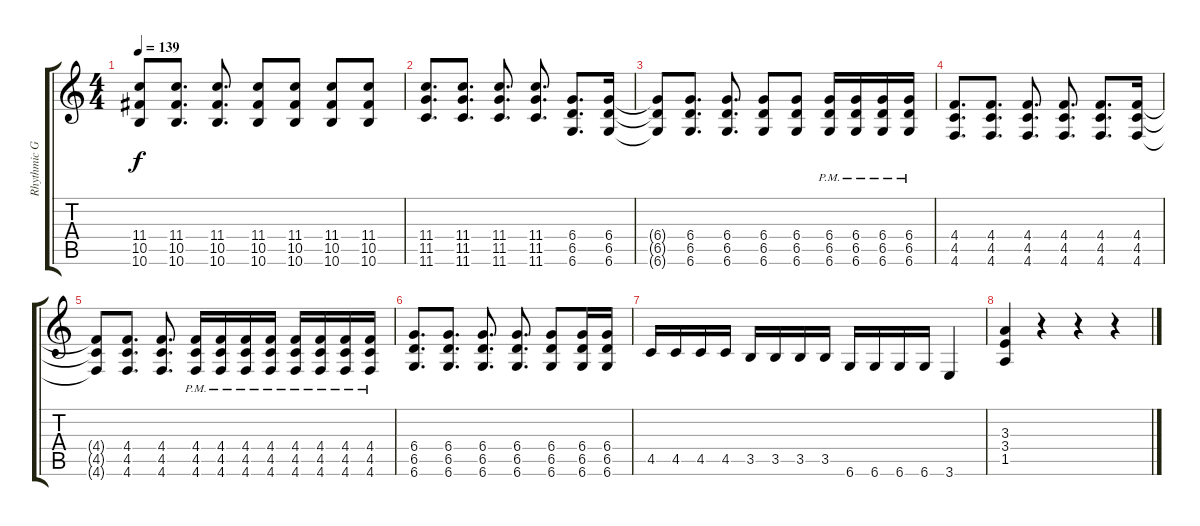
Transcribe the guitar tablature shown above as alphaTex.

\track ("Rhythmic Guitar" "Rhythmic G") {instrument distortionguitar}
\staff {score tabs}
\tuning (Eb4 Bb3 Gb3 Db3 Ab2 Db2) {hide}
\ts (4 4)
\tempo 139
\clef g2
\ks c
(11.4{t} 10.5{t} 10.6{t}).8{dy f} (11.4 10.5 10.6).8{d} (11.4 10.5 10.6).8{d} (11.4 10.5 10.6).8 (11.4 10.5 10.6).8 (11.4 10.5 10.6).8 (11.4 10.5 10.6).8 |
(11.4 11.5 11.6).8{d} (11.4 11.5 11.6).8{d} (11.4 11.5 11.6).8{d} (11.4 11.5 11.6).8{d} (6.4 6.5 6.6).8{d} (6.4 6.5 6.6).16 |
(6.4{t} 6.5{t} 6.6{t}).8 (6.4 6.5 6.6).8{d} (6.4 6.5 6.6).8{d} (6.4 6.5 6.6).8 (6.4 6.5 6.6).8 (6.4{pm} 6.5{pm} 6.6{pm}).16 (6.4{pm} 6.5{pm} 6.6{pm}).16 (6.4{pm} 6.5{pm} 6.6{pm}).16 (6.4{pm} 6.5{pm} 6.6{pm}).16 |
(4.4 4.5 4.6).8{d} (4.4 4.5 4.6).8{d} (4.4 4.5 4.6).8{d} (4.4 4.5 4.6).8{d} (4.4 4.5 4.6).8{d} (4.4 4.5 4.6).16 |
(4.4{t} 4.5{t} 4.6{t}).8 (4.4 4.5 4.6).8{d} (4.4 4.5 4.6).8{d} (4.4{pm} 4.5{pm} 4.6{pm}).16 (4.4{pm} 4.5{pm} 4.6{pm}).16 (4.4{pm} 4.5{pm} 4.6{pm}).16 (4.4{pm} 4.5{pm} 4.6{pm}).16 (4.4{pm} 4.5{pm} 4.6{pm}).16 (4.4{pm} 4.5{pm} 4.6{pm}).16 (4.4{pm} 4.5{pm} 4.6{pm}).16 (4.4{pm} 4.5{pm} 4.6{pm}).16 |
(6.4 6.5 6.6).8{d} (6.4 6.5 6.6).8{d} (6.4 6.5 6.6).8{d} (6.4 6.5 6.6).8{d} (6.4 6.5 6.6).8 (6.4 6.5 6.6).16 (6.4 6.5 6.6).16 |
4.5.16 4.5.16 4.5.16 4.5.16 3.5.16 3.5.16 3.5.16 3.5.16 6.6.16 6.6.16 6.6.16 6.6.16 3.6.4 |
(3.3 3.4 1.5).4 r.4 r.4 r.4
